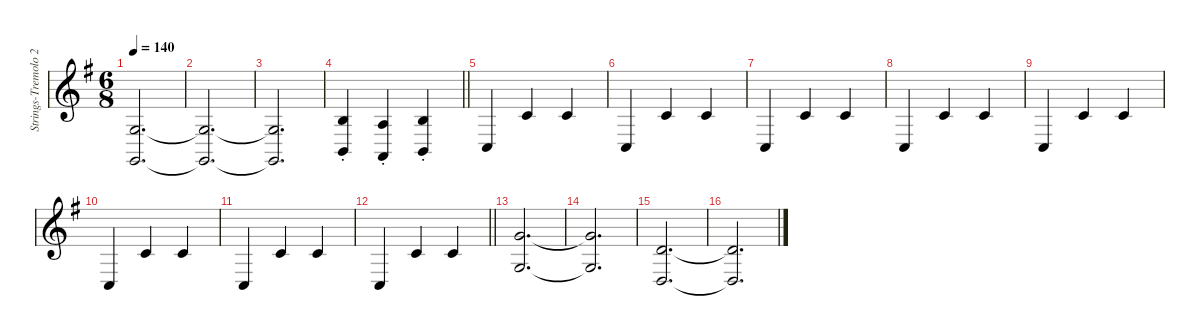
\defaultSystemsLayout 8
\hideDynamics
\bracketExtendMode groupsimilarinstruments
\firstSystemTrackNameMode fullname
\otherSystemsTrackNameOrientation horizontal
\track ("Strings-Tremolo 2" "vln.") {defaultSystemsLayout 8 instrument tremolostrings}
\staff {score}
\tuning (E4 B3 G3 D3 A2 E2)
\ts (6 8)
\tempo 140
\clef g2
\ks g
(5.4{acc forcenatural} 3.6{acc forcenatural}).2{d dy f beam Up} |
(5.4{t acc forcenatural} 3.6{t acc forcenatural}).2{d beam Up} |
(5.4{t acc forcenatural} 3.6{t acc forcenatural}).2{d beam Up} |
\barLineRight lightlight
(9.4{st acc forcenatural} 7.6{st acc forcenatural}).4{beam Up} (7.4{st acc forcenatural} 5.6{st acc forcenatural}).4{beam Up} (9.4{st acc forcenatural} 7.6{st acc forcenatural}).4{beam Up} |
8.6{acc forcenatural}.4{beam Up} 10.4{acc forcenatural}.4{beam Up} 10.4{acc forcenatural}.4{beam Up} |
8.6{acc forcenatural}.4{beam Up} 10.4{acc forcenatural}.4{beam Up} 10.4{acc forcenatural}.4{beam Up} |
8.6{acc forcenatural}.4{beam Up} 10.4{acc forcenatural}.4{beam Up} 10.4{acc forcenatural}.4{beam Up} |
8.6{acc forcenatural}.4{beam Up} 10.4{acc forcenatural}.4{beam Up} 10.4{acc forcenatural}.4{beam Up} |
8.6{acc forcenatural}.4{beam Up} 10.4{acc forcenatural}.4{beam Up} 10.4{acc forcenatural}.4{beam Up} |
8.6{acc forcenatural}.4{beam Up} 10.4{acc forcenatural}.4{beam Up} 10.4{acc forcenatural}.4{beam Up} |
8.6{acc forcenatural}.4{beam Up} 10.4{acc forcenatural}.4{beam Up} 10.4{acc forcenatural}.4{beam Up} |
\barLineRight lightlight
8.6{acc forcenatural}.4{beam Up} 10.4{acc forcenatural}.4{beam Up} 10.4{acc forcenatural}.4{beam Up} |
(17.4{acc forcenatural} 15.6{acc forcenatural}).2{d beam Up} |
(17.4{t acc forcenatural} 15.6{t acc forcenatural}).2{d beam Up} |
(12.4{acc forcenatural} 10.6{acc forcenatural}).2{d beam Up} |
(12.4{t acc forcenatural} 10.6{t acc forcenatural}).2{d beam Up}
